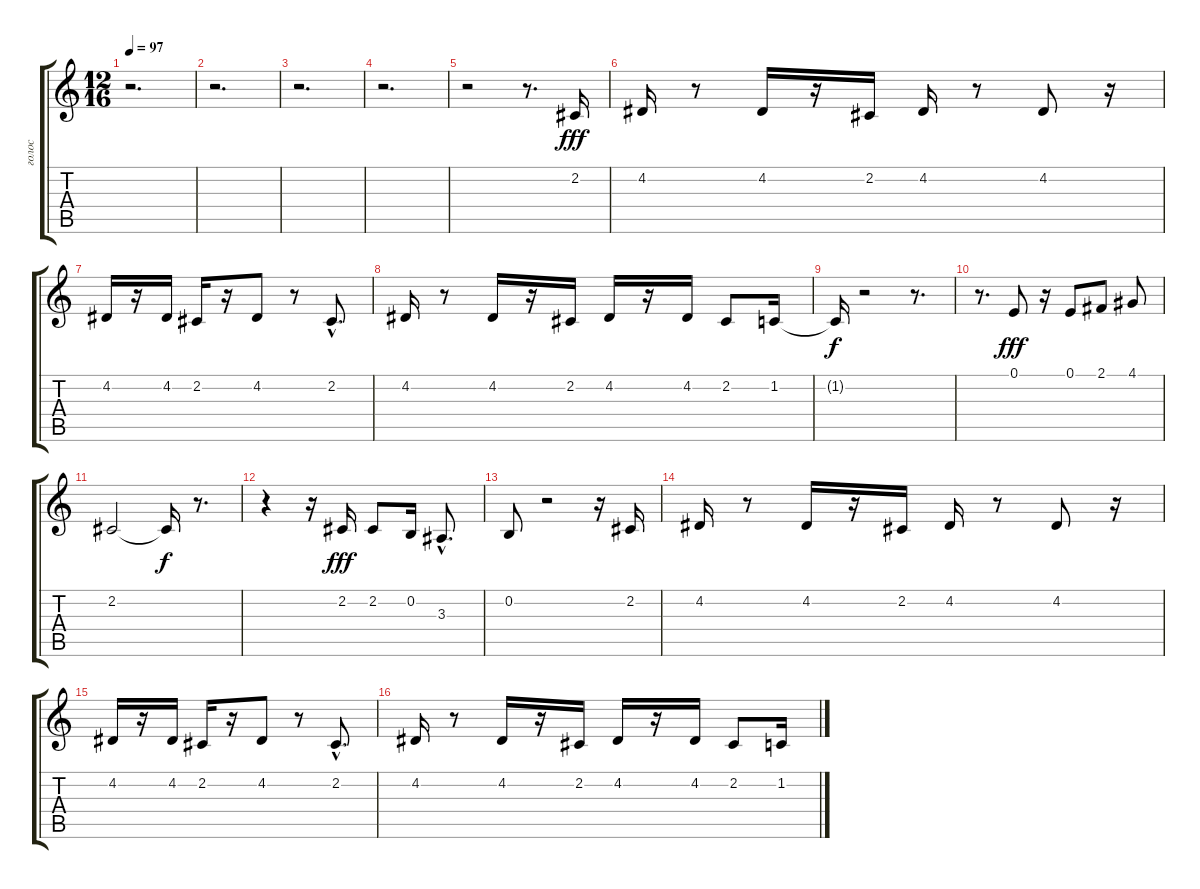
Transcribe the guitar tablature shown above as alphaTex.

\track ("голос" "голос") {instrument tuba}
\staff {score tabs}
\tuning (E4 B3 G3 D3 A2 E2) {hide}
\ts (12 16)
\tempo 97
\clef g2
\ks c
r.2{d dy fff instrument tuba} |
r.2{d} |
r.2{d} |
r.2{d} |
r.2 r.8{d} 2.2.16 |
4.2.16 r.8 4.2.16 r.16 2.2.16 4.2.16 r.8 4.2.8 r.16 |
4.2.16 r.16 4.2.16 2.2.16 r.16 4.2.8 r.8 2.2{hac}.8{d} |
4.2.16 r.8 4.2.16 r.16 2.2.16 4.2.16 r.16 4.2.16 2.2.8 1.2.16 |
1.2{t}.16{dy f} r.2 r.8{d} |
r.8{d} 0.1.8{dy fff} r.16 0.1.8 2.1.8 4.1.8 |
2.2.2 2.2{t}.16{dy f} r.8{d} |
r.4 r.16 2.2.16{dy fff} 2.2.8 0.2.16 3.3{hac}.8{d} |
0.2.8 r.2 r.16 2.2.16 |
4.2.16 r.8 4.2.16 r.16 2.2.16 4.2.16 r.8 4.2.8 r.16 |
4.2.16 r.16 4.2.16 2.2.16 r.16 4.2.8 r.8 2.2{hac}.8{d} |
4.2.16 r.8 4.2.16 r.16 2.2.16 4.2.16 r.16 4.2.16 2.2.8 1.2.16
